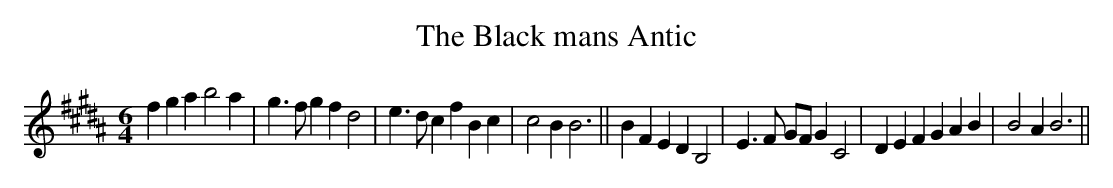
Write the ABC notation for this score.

X:1
T:The Black mans Antic
M:6/4
L:1/4
K:B _ Major
fgab2a|g>fgfd2|e>dcfBc|c2BB3||BFEDB,2|E>F G/2F/2GC2|DEFGAB|B2AB3||
